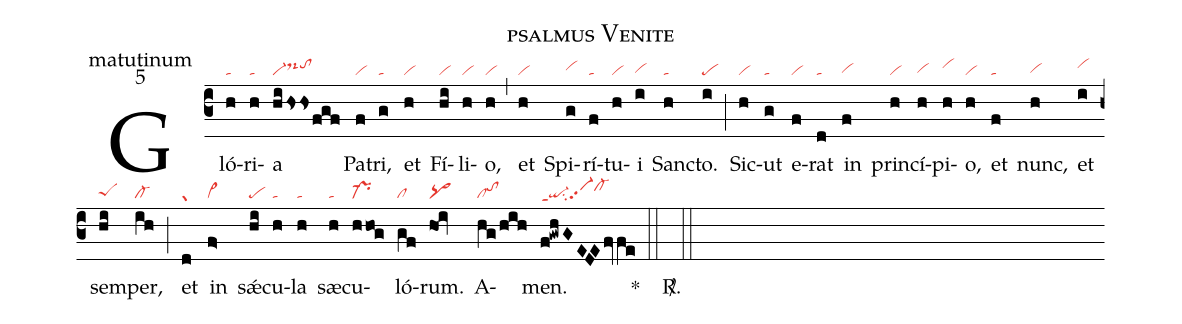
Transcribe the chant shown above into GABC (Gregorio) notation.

name: psalmus Venite;
office-part: matutinum;
mode: 5;
nabc-lines: 1;
%%
(c3)
Gló(h|ta)ri(h|ta)a(hihssfgf|vi-ds-hitohi) Pat(f|vi)ri,(g|ta) et(h|vi) Fí(hi|vi)li(h|vi)o,(h|vi) (,)
et(h|vi) Spi(g|vihh)rí(f|ta)tu(h|vi)i(i|vihg) Sanc(h|ta)to.(i|pe) (;)
Sic(h|vi)ut(g|ta) e(f|vi)rat(d|ta) in(f|vihg) prin(h|vi)cí(h|vihg)pi(h|vihi)o,(h|vi) et(f|ta) nunc,(h|vihg) et(i|vihi) sem(hi|peShg)per,(ih|cl-) (;)
et(d|gr) in(f>|vi>) sǽ(hi|pe)cu(h|ta)la(h|ta) sæ(h|ta)cu(h/ho!g|pr-)ló(gf|cl)rum.(ho<!iv|pq>) A(hg/hih|cltohi)men.(f!gwhGEDEfv/fe|qi-ppt1su2vi-pp2cl-hi) *(::)
<sp>R/</sp>.(::)
